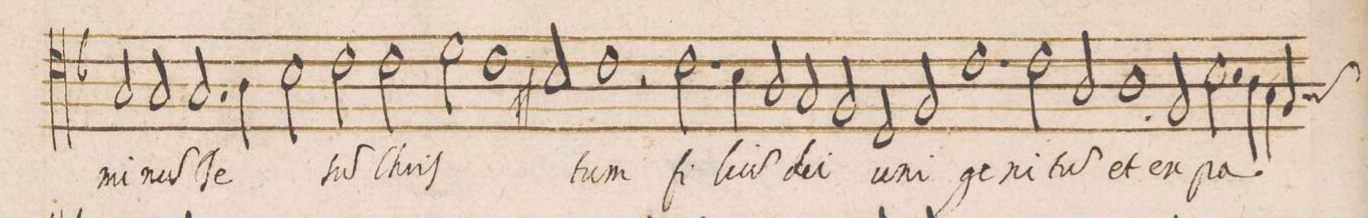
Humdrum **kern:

**kern	**text
*I"ALTUS	*
*clefC4	*
*k[b-]	*
*met(C)	*
*M2/1	*
2G/	-mi-
2G/	-nu(m)
2.G/	Je-
=16-	=16-
4A\	.
2B-\	.
2c\	-ſum
2c\	Chris-
=17-	=17-
2d\	.
1c	.
2Bn/	.
=18-	=18-
1c	-tum
2r	.
2.c\	fi-
=19-	=19-
4B-y\	-li-
2A/	-u(m)
2G/	de-
2F/	-i
=20-	=20-
2C/	u-
2F/	-ni
1.c	ge-
=21-	=21-
2c\	-ni-
2A/	-tu(m)
1A\	et
=22-	=22-
2F/	ex
2.B-\	pa-
4A\	.
=23-	=23-
4G\	.
*custos:G	*
4F/	.
*-	*-
